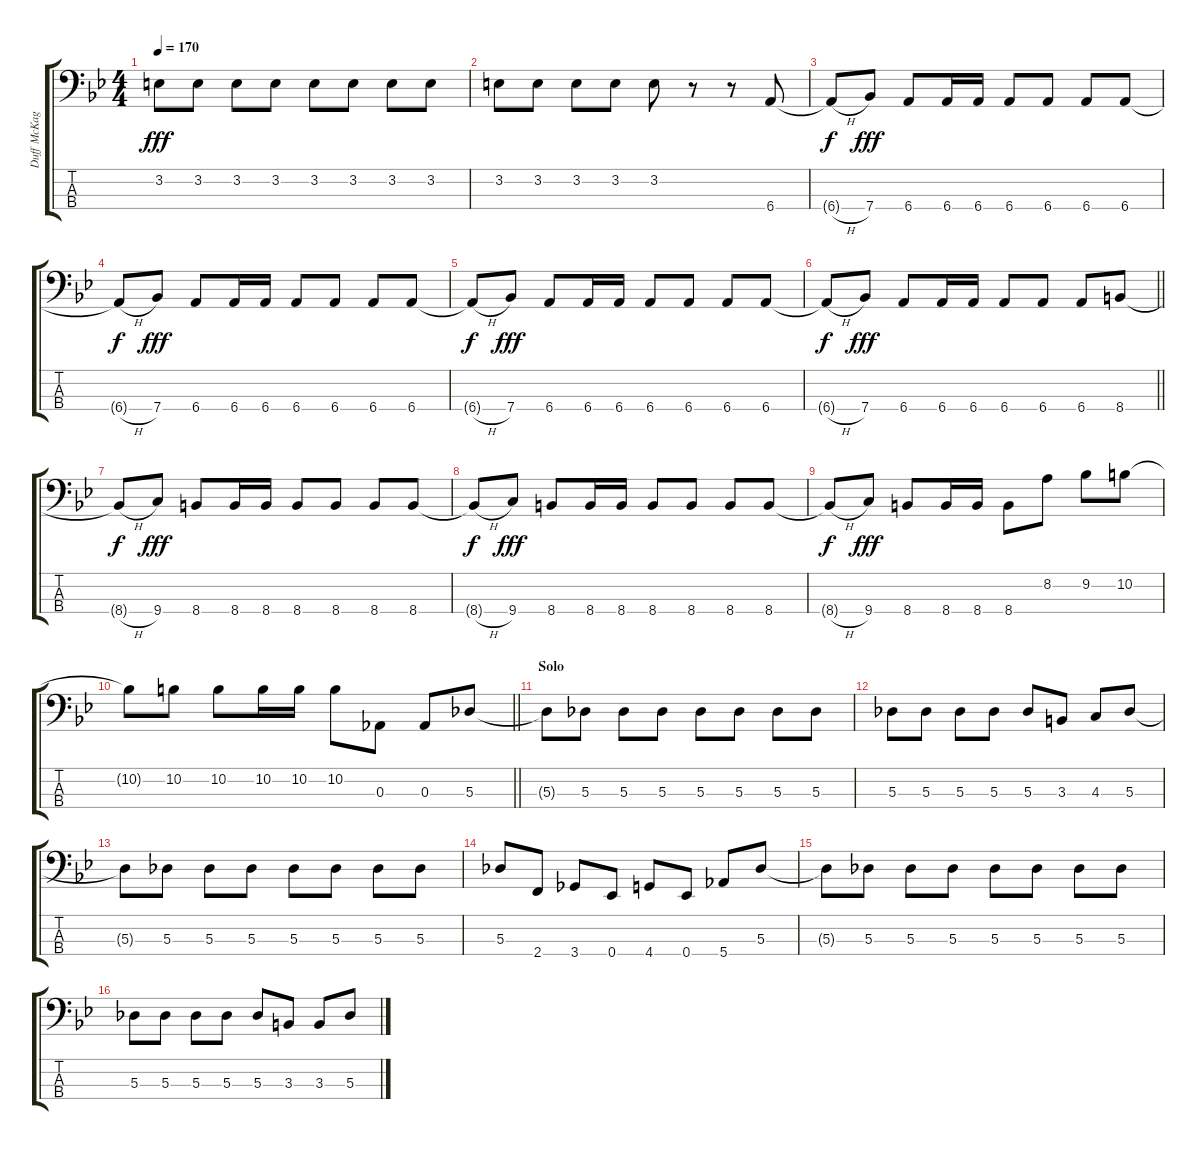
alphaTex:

\track ("Duff McKagan - Bass" "Duff McKag") {instrument electricbasspick}
\staff {score tabs}
\tuning (Gb2 Db2 Ab1 Eb1) {hide}
\ts (4 4)
\tempo 170
\clef f4
\ks bb
3.2{t}.8{dy fff} 3.2.8 3.2.8 3.2.8 3.2.8 3.2.8 3.2.8 3.2.8 |
3.2.8 3.2.8 3.2.8 3.2.8 3.2.8 r.8 r.8 6.4.8 |
6.4{h t}.8{dy f} 7.4.8{dy fff} 6.4.8 6.4.16 6.4.16 6.4.8 6.4.8 6.4.8 6.4.8 |
6.4{h t}.8{dy f} 7.4.8{dy fff} 6.4.8 6.4.16 6.4.16 6.4.8 6.4.8 6.4.8 6.4.8 |
6.4{h t}.8{dy f} 7.4.8{dy fff} 6.4.8 6.4.16 6.4.16 6.4.8 6.4.8 6.4.8 6.4.8 |
\barLineRight lightlight
6.4{h t}.8{dy f} 7.4.8{dy fff} 6.4.8 6.4.16 6.4.16 6.4.8 6.4.8 6.4.8 8.4.8 |
8.4{h t}.8{dy f} 9.4.8{dy fff} 8.4.8 8.4.16 8.4.16 8.4.8 8.4.8 8.4.8 8.4.8 |
8.4{h t}.8{dy f} 9.4.8{dy fff} 8.4.8 8.4.16 8.4.16 8.4.8 8.4.8 8.4.8 8.4.8 |
8.4{h t}.8{dy f} 9.4.8{dy fff} 8.4.8 8.4.16 8.4.16 8.4.8 8.2.8 9.2.8 10.2.8 |
\barLineRight lightlight
10.2{t}.8 10.2.8 10.2.8 10.2.16 10.2.16 10.2.8 0.3.8 0.3.8 5.3.8 |
\section ("" "Solo")
5.3{t}.8 5.3.8 5.3.8 5.3.8 5.3.8 5.3.8 5.3.8 5.3.8 |
5.3.8 5.3.8 5.3.8 5.3.8 5.3.8 3.3.8 4.3.8 5.3.8 |
5.3{t}.8 5.3.8 5.3.8 5.3.8 5.3.8 5.3.8 5.3.8 5.3.8 |
5.3.8 2.4.8 3.4.8 0.4.8 4.4.8 0.4.8 5.4.8 5.3.8 |
5.3{t}.8 5.3.8 5.3.8 5.3.8 5.3.8 5.3.8 5.3.8 5.3.8 |
5.3.8 5.3.8 5.3.8 5.3.8 5.3.8 3.3.8 3.3.8 5.3.8
